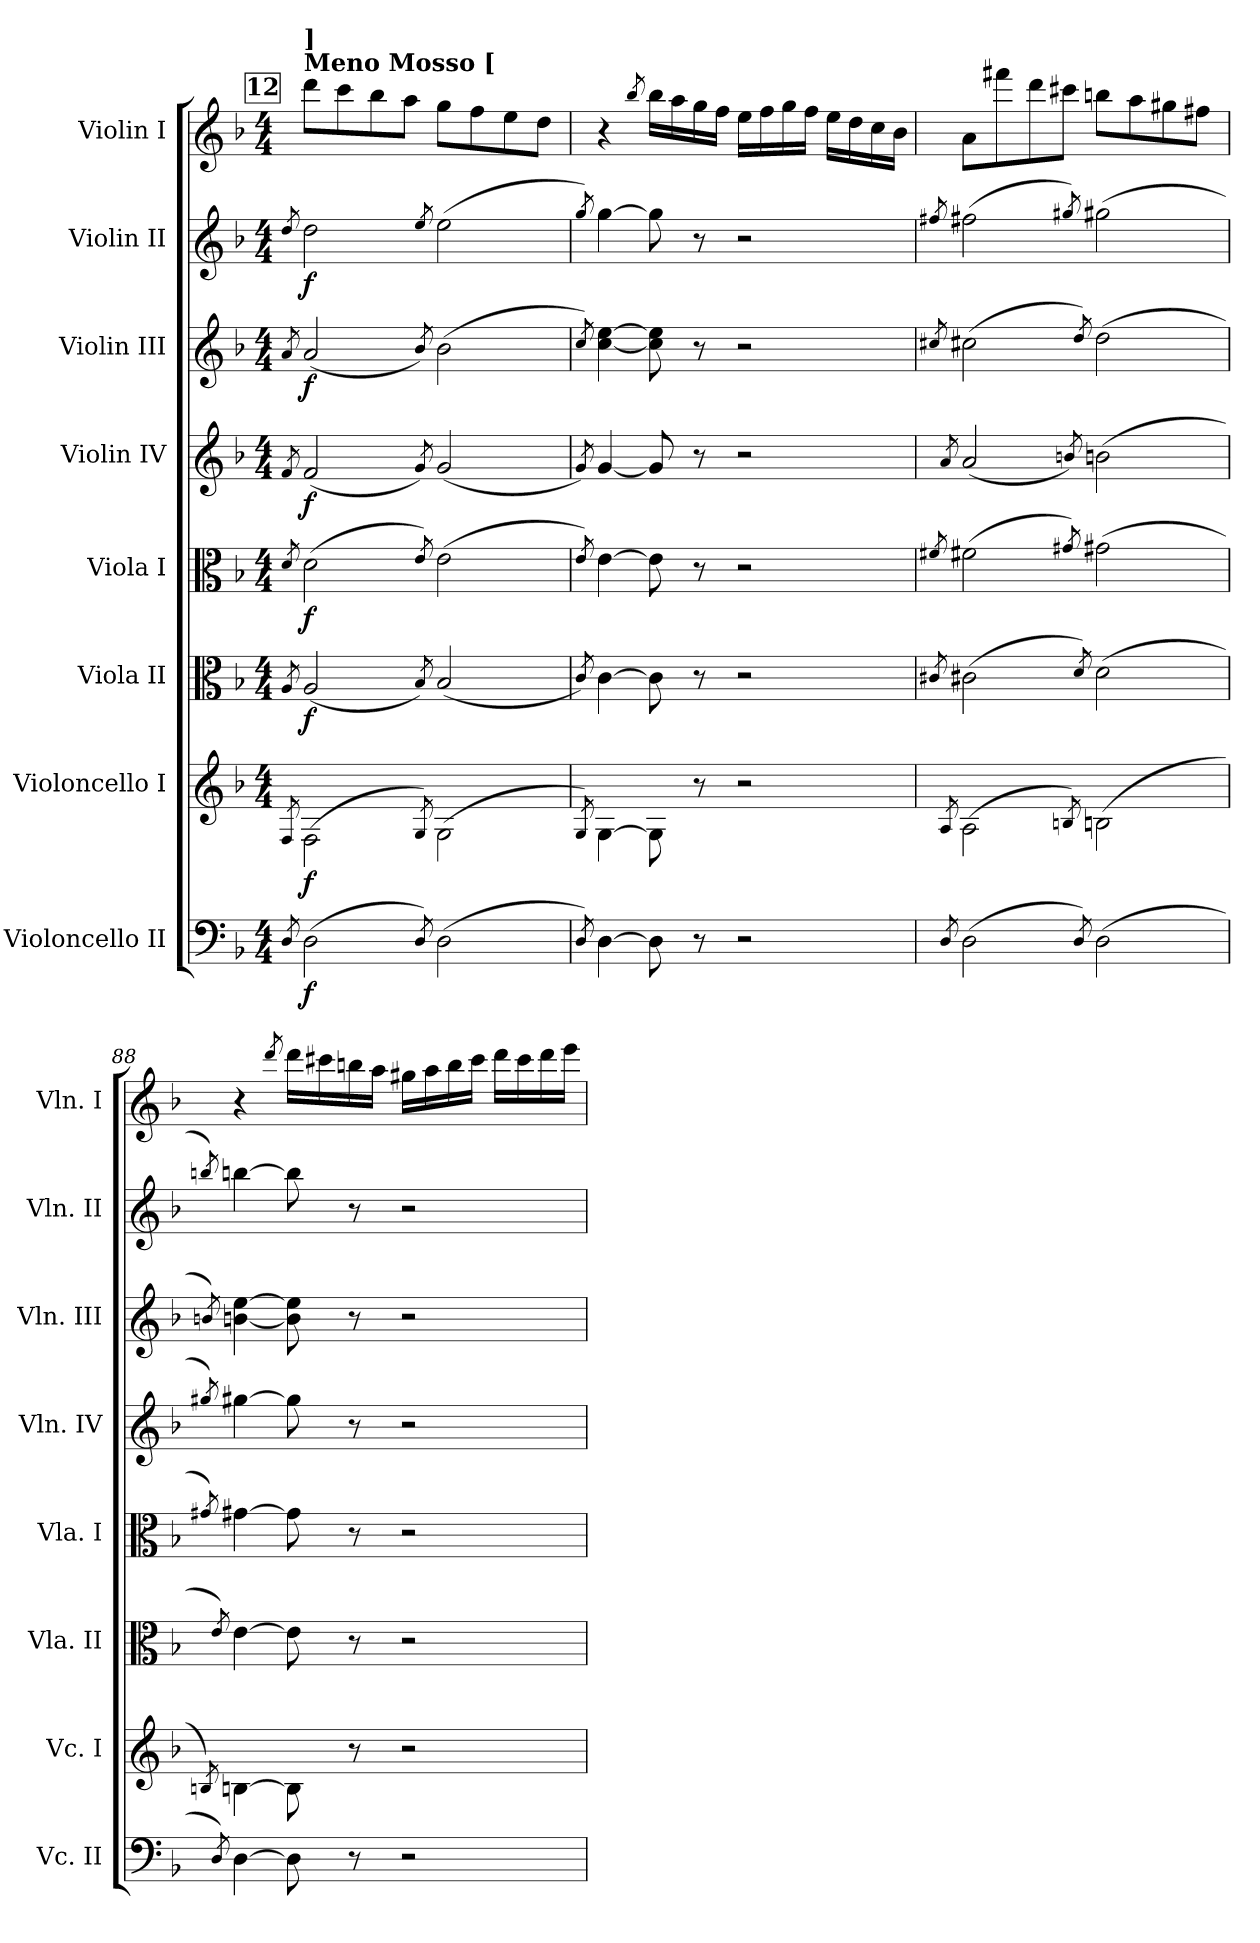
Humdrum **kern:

**kern	**dynam	**kern	**dynam	**kern	**dynam	**kern	**dynam	**kern	**dynam	**kern	**dynam	**kern	**dynam	**kern
*part8	*part8	*part7	*part7	*part6	*part6	*part5	*part5	*part4	*part4	*part3	*part3	*part2	*part2	*part1
*staff8	*staff8	*staff7	*staff7	*staff6	*staff6	*staff5	*staff5	*staff4	*staff4	*staff3	*staff3	*staff2	*staff2	*staff1
*I"Violoncello II	*	*I"Violoncello I	*	*I"Viola II	*	*I"Viola I	*	*I"Violin IV	*	*I"Violin III	*	*I"Violin II	*	*I"Violin I
*I'Vc. II	*	*I'Vc. I	*	*I'Vla. II	*	*I'Vla. I	*	*I'Vln. IV	*	*I'Vln. III	*	*I'Vln. II	*	*I'Vln. I
!!LO:PB:g=z
*clefF4	*	*clefG2	*	*clefC3	*	*clefC3	*	*clefG2	*	*clefG2	*	*clefG2	*	*clefG2
*k[b-]	*	*k[b-]	*	*k[b-]	*	*k[b-]	*	*k[b-]	*	*k[b-]	*	*k[b-]	*	*k[b-]
*M4/4	*	*M4/4	*	*M4/4	*	*M4/4	*	*M4/4	*	*M4/4	*	*M4/4	*	*M4/4
*MM130	*	*MM130	*	*MM130	*	*MM130	*	*MM130	*	*MM130	*	*MM130	*	*MM130
!!LO:REH:place=s1:a:B:fs=14:t=12
=85	=85	=85	=85	=85	=85	=85	=85	=85	=85	=85	=85	=85	=85	=85
8qD/	.	8qF/	.	8qA/	.	8qd/	.	8qf/	.	8qa/	.	8qdd/	.	.
!	!	!	!	!	!	!	!	!	!	!	!	!	!	!LO:TX:a:B:t=Meno Mosso [
!	!	!	!	!	!	!	!	!	!	!	!	!	!	!LO:TX:a:B:t=]
!	!LO:DY:b	!	!LO:DY:b	!	!LO:DY:b	!	!LO:DY:b	!	!LO:DY:b	!	!LO:DY:b	!	!LO:DY:b	!
(>2D\	f	(>2F\	f	(<2A/	f	(>2d\	f	(<2f/	f	(>2a/	f	2dd\	f	8ddd\L
.	.	.	.	.	.	.	.	.	.	.	.	.	.	8ccc\
.	.	.	.	.	.	.	.	.	.	.	.	.	.	8bb-\
.	.	.	.	.	.	.	.	.	.	.	.	.	.	8aa\J
8qD/)	.	8qG/)	.	8qB-/)	.	8qe/)	.	8qg/)	.	8qb-/)	.	8qee/	.	.
(>2D\	.	(>2G\	.	(<2B-/	.	(>2e\	.	(<2g/	.	(>2b-\	.	(>2ee\	.	8gg\L
.	.	.	.	.	.	.	.	.	.	.	.	.	.	8ff\
.	.	.	.	.	.	.	.	.	.	.	.	.	.	8ee\
.	.	.	.	.	.	.	.	.	.	.	.	.	.	8dd\J
=86	=86	=86	=86	=86	=86	=86	=86	=86	=86	=86	=86	=86	=86	=86
8qD/)	.	8qG/)	.	8qc/)	.	8qe/)	.	8qg/)	.	8qcc/)	.	8qgg/)	.	.
[4D\	.	[4G\	.	[4c\	.	[4e\	.	[4g/	.	[4cc\ [4ee\	.	[4gg\	.	4r
.	.	.	.	.	.	.	.	.	.	.	.	.	.	8qbb-/
8D\]	.	8G\]	.	8c\]	.	8e\]	.	8g/]	.	8cc\] 8ee\]	.	8gg\]	.	16bb-\LL
.	.	.	.	.	.	.	.	.	.	.	.	.	.	16aa\
8r	.	8r	.	8r	.	8r	.	8r	.	8r	.	8r	.	16gg\
.	.	.	.	.	.	.	.	.	.	.	.	.	.	16ff\JJ
2r	.	2r	.	2r	.	2r	.	2r	.	2r	.	2r	.	16ee\LL
.	.	.	.	.	.	.	.	.	.	.	.	.	.	16ff\
.	.	.	.	.	.	.	.	.	.	.	.	.	.	16gg\
.	.	.	.	.	.	.	.	.	.	.	.	.	.	16ff\JJ
.	.	.	.	.	.	.	.	.	.	.	.	.	.	16ee\LL
.	.	.	.	.	.	.	.	.	.	.	.	.	.	16dd\
.	.	.	.	.	.	.	.	.	.	.	.	.	.	16cc\
.	.	.	.	.	.	.	.	.	.	.	.	.	.	16b-\JJ
=87	=87	=87	=87	=87	=87	=87	=87	=87	=87	=87	=87	=87	=87	=87
8qD/	.	8qA/	.	8qc#X/	.	8qf#X/	.	8qa/	.	8qcc#X/	.	8qff#X/	.	.
(>2D\	.	(>2A\	.	(>2c#\	.	(>2f#\	.	(>2a/	.	(>2cc#\	.	(>2ff#\	.	8a\L
.	.	.	.	.	.	.	.	.	.	.	.	.	.	8fff#X\
.	.	.	.	.	.	.	.	.	.	.	.	.	.	8ddd\
.	.	.	.	.	.	.	.	.	.	.	.	.	.	8ccc#X\J
8qD/)	.	8qBn/)	.	8qd/)	.	8qg#X/)	.	8qbn/)	.	8qdd/)	.	8qgg#X/)	.	.
(>2D\	.	(>2B\	.	(>2d\	.	(>2g#\	.	(>2b\	.	(>2dd\	.	(>2gg#\	.	8bbn\L
.	.	.	.	.	.	.	.	.	.	.	.	.	.	8aa\
.	.	.	.	.	.	.	.	.	.	.	.	.	.	8gg#X\
.	.	.	.	.	.	.	.	.	.	.	.	.	.	8ff#X\J
!!LO:PB:g=z
=88	=88	=88	=88	=88	=88	=88	=88	=88	=88	=88	=88	=88	=88	=88
8qD/)	.	8qBn/)	.	8qe/)	.	8qg#X/)	.	8qgg#X/)	.	8qbn/)	.	8qbbn/)	.	.
[4D\	.	[4B\	.	[4e\	.	[4g#\	.	[4gg#\	.	[4b\ [4ee\	.	[4bb\	.	4r
.	.	.	.	.	.	.	.	.	.	.	.	.	.	8qddd/
8D\]	.	8B\]	.	8e\]	.	8g#\]	.	8gg#\]	.	8b\] 8ee\]	.	8bb\]	.	16ddd\LL
.	.	.	.	.	.	.	.	.	.	.	.	.	.	16ccc#X\
8r	.	8r	.	8r	.	8r	.	8r	.	8r	.	8r	.	16bbn\
.	.	.	.	.	.	.	.	.	.	.	.	.	.	16aa\JJ
2r	.	2r	.	2r	.	2r	.	2r	.	2r	.	2r	.	16gg#X\LL
.	.	.	.	.	.	.	.	.	.	.	.	.	.	16aa\
.	.	.	.	.	.	.	.	.	.	.	.	.	.	16bb\
.	.	.	.	.	.	.	.	.	.	.	.	.	.	16ccc#\JJ
.	.	.	.	.	.	.	.	.	.	.	.	.	.	16ddd\LL
.	.	.	.	.	.	.	.	.	.	.	.	.	.	16ccc#\
.	.	.	.	.	.	.	.	.	.	.	.	.	.	16ddd\
.	.	.	.	.	.	.	.	.	.	.	.	.	.	16eee\JJ
=	=	=	=	=	=	=	=	=	=	=	=	=	=	=
*-	*-	*-	*-	*-	*-	*-	*-	*-	*-	*-	*-	*-	*-	*-
